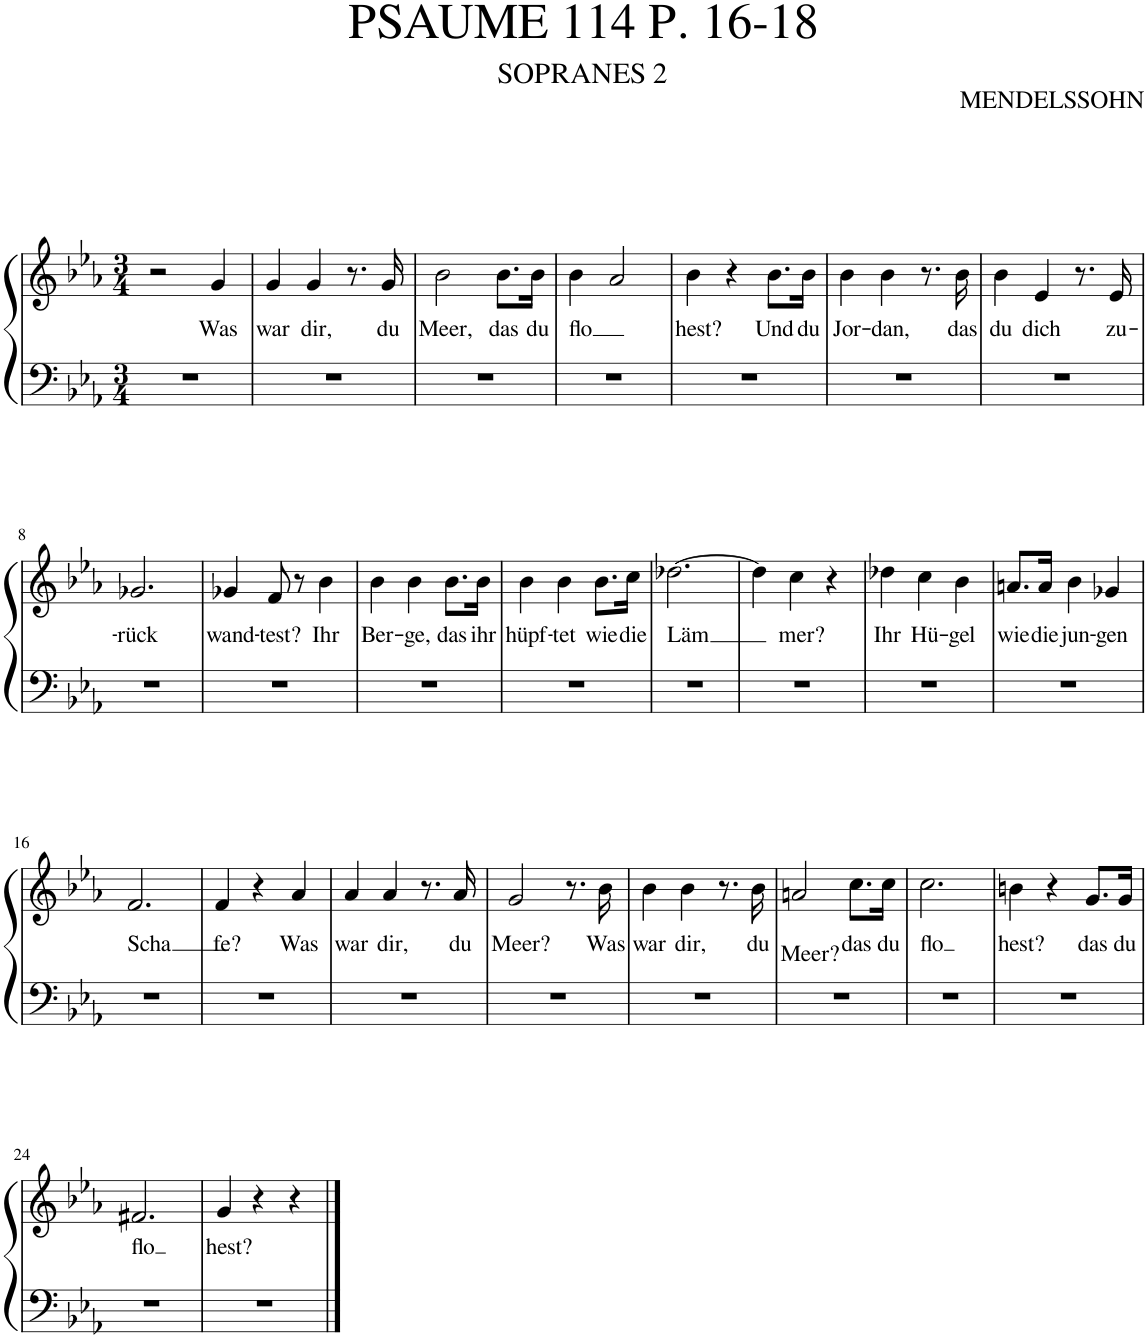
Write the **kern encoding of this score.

**kern	**kern	**text
*part1	*part1	*part1
*staff2	*staff1	*staff1
*I"Piano	*	*
*I'Pno.	*	*
*clefF4	*clefG2	*
*k[b-e-a-]	*k[b-e-a-]	*
*M3/4	*M3/4	*
=1	=1	=1
2.r	2r	.
!	!	!LO:LY:b
.	4g/	Was
=2	=2	=2
!	!	!LO:LY:b
2.r	4g/	war
!	!	!LO:LY:b
.	4g/	dir,
.	8.r	.
!	!	!LO:LY:b
.	16g/	du
=3	=3	=3
!	!	!LO:LY:b
2.r	2b-\	Meer,
!	!	!LO:LY:b
.	8.b-\L	das
!	!	!LO:LY:b
.	16b-\Jk	du
=4	=4	=4
!	!	!LO:LY:b
2.r	4b-\	flo
.	2a-/	.
=5	=5	=5
!	!	!LO:LY:b
2.r	4b-\	hest?
.	4r	.
!	!	!LO:LY:b
.	8.b-\L	Und
!	!	!LO:LY:b
.	16b-\Jk	du
=6	=6	=6
!	!	!LO:LY:b
2.r	4b-\	Jor-
!	!	!LO:LY:b
.	4b-\	-dan,
.	8.r	.
!	!	!LO:LY:b
.	16b-\	das
=7	=7	=7
!	!	!LO:LY:b
2.r	4b-\	du
!	!	!LO:LY:b
.	4e-/	dich
.	8.r	.
!	!	!LO:LY:b
.	16e-/	zu-
!!LO:LB:g=z
=8	=8	=8
!	!	!LO:LY:b
2.r	2.g-X/	-rück
=9	=9	=9
!	!	!LO:LY:b
2.r	4g-X/	wand-
!	!	!LO:LY:b
.	8f/	-test?
.	8r	.
!	!	!LO:LY:b
.	4b-\	Ihr
=10	=10	=10
!	!	!LO:LY:b
2.r	4b-\	Ber-
!	!	!LO:LY:b
.	4b-\	-ge,
!	!	!LO:LY:b
.	8.b-\L	das
!	!	!LO:LY:b
.	16b-\Jk	ihr
=11	=11	=11
!	!	!LO:LY:b
2.r	4b-\	hüpf-
!	!	!LO:LY:b
.	4b-\	-tet
!	!	!LO:LY:b
.	8.b-\L	wie
!	!	!LO:LY:b
.	16cc\Jk	die
=12	=12	=12
!	!	!LO:LY:b
2.r	[2.dd-X\	-Läm
=13	=13	=13
2.r	4dd-\]	.
!	!	!LO:LY:b
.	4cc\	mer?
.	4r	.
=14	=14	=14
!	!	!LO:LY:b
2.r	4dd-X\	Ihr
!	!	!LO:LY:b
.	4cc\	Hü-
!	!	!LO:LY:b
.	4b-\	-gel
=15	=15	=15
!	!	!LO:LY:b
2.r	8.an/L	wie
!	!	!LO:LY:b
.	16a/Jk	die
!	!	!LO:LY:b
.	4b-\	jun-
!	!	!LO:LY:b
.	4g-X/	-gen
!!LO:LB:g=z
=16	=16	=16
!	!	!LO:LY:b
2.r	2.f/	Scha
=17	=17	=17
!	!	!LO:LY:b
2.r	4f/	fe?
.	4r	.
!	!	!LO:LY:b
.	4a-/	Was
=18	=18	=18
!	!	!LO:LY:b
2.r	4a-/	war
!	!	!LO:LY:b
.	4a-/	dir,
.	8.r	.
!	!	!LO:LY:b
.	16a-/	du
=19	=19	=19
!	!	!LO:LY:b
2.r	2g/	Meer?
.	8.r	.
!	!	!LO:LY:b
.	16b-\	Was
=20	=20	=20
!	!	!LO:LY:b
2.r	4b-\	war
!	!	!LO:LY:b
.	4b-\	dir,
.	8.r	.
!	!	!LO:LY:b
.	16b-\	du
=21	=21	=21
!	!	!LO:LY:b
2.r	2an/	Meer?
!	!	!LO:LY:b
.	8.cc\L	das
!	!	!LO:LY:b
.	16cc\Jk	du
=22	=22	=22
!	!	!LO:LY:b
2.r	2.cc\	flo
=23	=23	=23
!	!	!LO:LY:b
2.r	4bn\	hest?
.	4r	.
!	!	!LO:LY:b
.	8.g/L	das
!	!	!LO:LY:b
.	16g/Jk	du
!!LO:LB:g=z
=24	=24	=24
!	!	!LO:LY:b
2.r	2.f#X/	flo
=25	=25	=25
!	!	!LO:LY:b
2.r	4g/	hest?
.	4r	.
.	4r	.
==	==	==
*-	*-	*-
